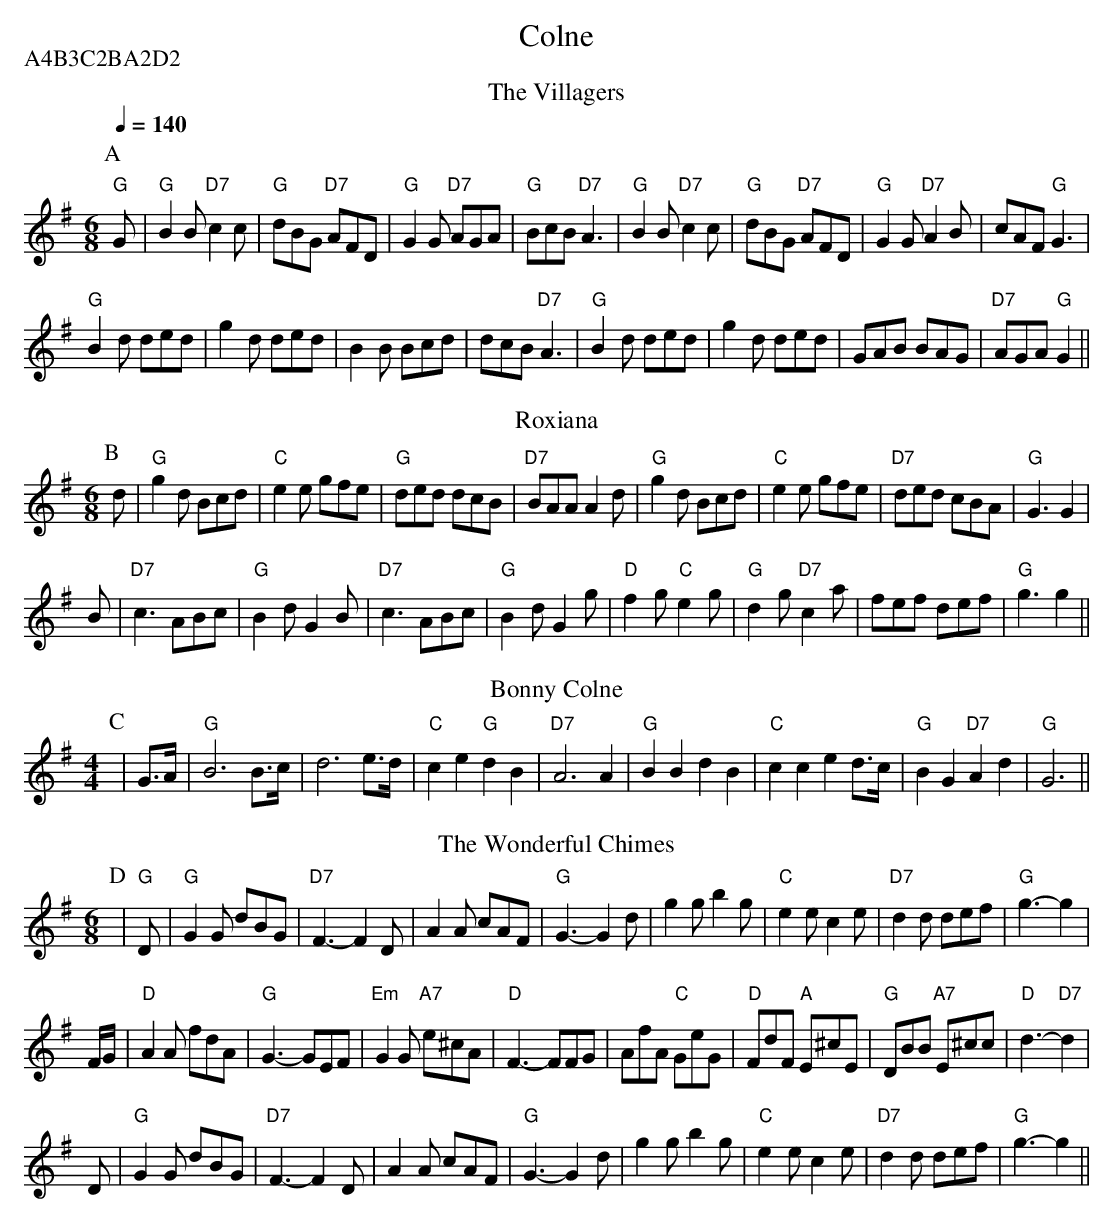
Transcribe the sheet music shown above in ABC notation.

X:1
T:Colne
P:A4B3C2BA2D2
Q:1/4=140
L:1/8
K:Gmaj
T:The Villagers
P:A
M:6/8
"G"G | "G"B2B "D7"c2c | "G"dBG "D7"AFD | "G"G2G "D7"AGA | "G"BcB "D7"A3 | "G"B2B "D7"c2c | "G"dBG "D7"AFD | "G"G2G "D7"A2B | cAF "G"G3 |
"G"B2d ded | g2d ded | B2B Bcd | dcB "D7"A3 | "G"B2d ded | g2d ded | GAB BAG | "D7"AGA "G"G2 ||
T:Roxiana
P:B
M:6/8
d | "G"g2d Bcd | "C"e2e gfe | "G"ded dcB | "D7"BAA A2d | "G"g2d Bcd | "C"e2e gfe | "D7"ded cBA | "G"G3 G2 |
B | "D7"c3 ABc | "G"B2d G2B | "D7"c3 ABc | "G"B2d G2g | "D"f2g "C"e2g | "G"d2g "D7"c2a | fef def | "G"g3 g2 ||
T:Bonny Colne
P:C
M:4/4
| G>A | "G"B6 B>c | d6 e>d | "C"c2e2 "G"d2B2 | "D7"A6 A2 | "G"B2B2 d2B2 | "C"c2c2 e2d>c | "G"B2G2 "D7"A2d2 | "G"G6 ||
T:The Wonderful Chimes
P:D
M:6/8
| "G"D | "G"G2G dBG | "D7"F3-F2D | A2A cAF | "G"G3-G2d | g2g b2g | "C"e2e c2e | "D7"d2d def | "G"g3-g2 |
F/G/ | "D"A2A fdA | "G"G3-GEF | "Em"G2G "A7"e^cA | "D"F3-FFG | AfA "C"GeG | "D"FdF "A"E^cE | "G"DBB "A7"E^cc | "D"d3-"D7"d2 |
D | "G"G2G dBG | "D7"F3-F2D | A2A cAF | "G"G3-G2d | g2g b2g | "C"e2e c2e | "D7"d2d def | "G"g3-g2 ||
